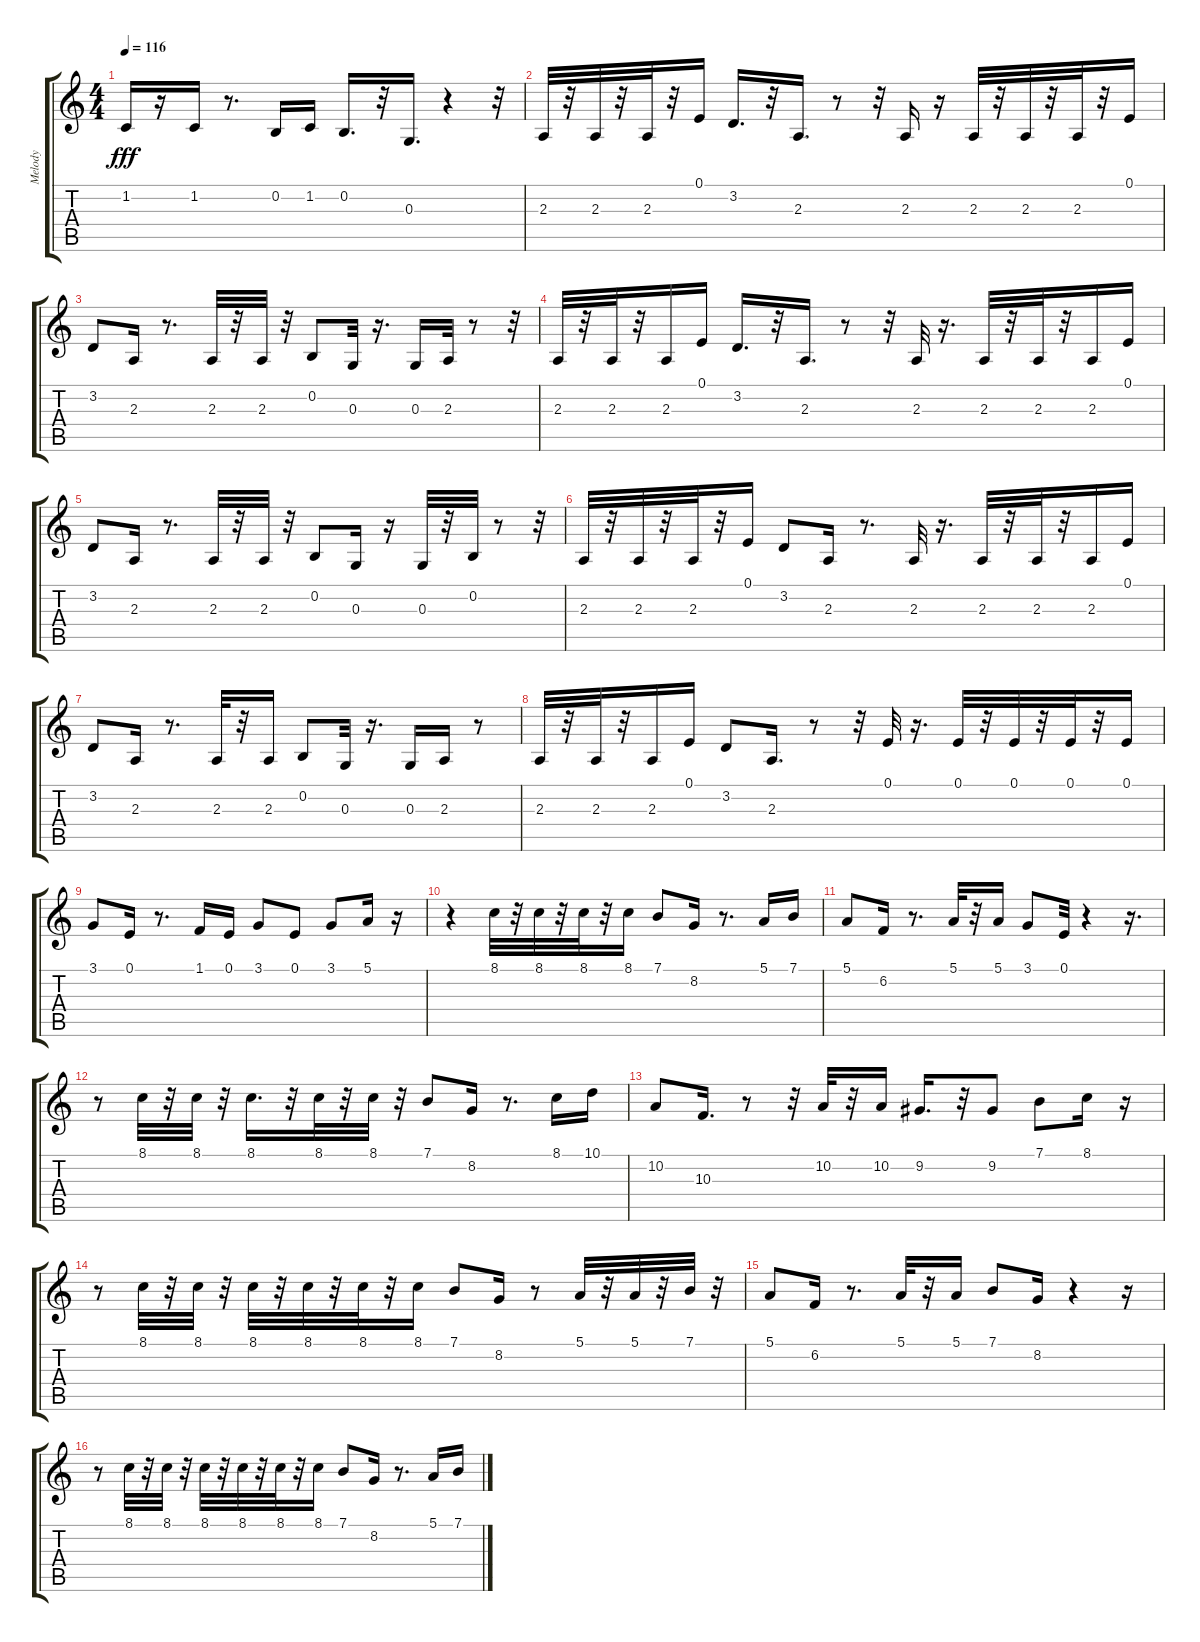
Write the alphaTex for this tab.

\track ("Melody              " "Melody    ") {instrument vibraphone}
\staff {score tabs}
\tuning (E4 B3 G3 D3 A2 E2) {hide}
\ts (4 4)
\tempo 116
\clef g2
\ks c
1.2.16{dy fff} r.16 1.2.16 r.8{d} 0.2.16 1.2.16 0.2.16{d} r.32 0.3.16{d} r.4 r.32 |
2.3.32 r.32 2.3.32 r.32 2.3.32 r.32 0.1.16 3.2.16{d} r.32 2.3.16{d} r.8 r.32 2.3.16 r.16 2.3.32 r.32 2.3.32 r.32 2.3.32 r.32 0.1.16 |
3.2.8 2.3.16 r.8{d} 2.3.32 r.32 2.3.32 r.32 0.2.8 0.3.32 r.16{d} 0.3.16 2.3.32 r.8 r.32 |
2.3.32 r.32 2.3.32 r.32 2.3.16 0.1.16 3.2.16{d} r.32 2.3.16{d} r.8 r.32 2.3.32 r.16{d} 2.3.32 r.32 2.3.32 r.32 2.3.16 0.1.16 |
3.2.8 2.3.16 r.8{d} 2.3.32 r.32 2.3.32 r.32 0.2.8 0.3.16 r.16 0.3.32 r.32 0.2.32 r.8 r.32 |
2.3.32 r.32 2.3.32 r.32 2.3.32 r.32 0.1.16 3.2.8 2.3.16 r.8{d} 2.3.32 r.16{d} 2.3.32 r.32 2.3.32 r.32 2.3.16 0.1.16 |
3.2.8 2.3.16 r.8{d} 2.3.32 r.32 2.3.16 0.2.8 0.3.32 r.16{d} 0.3.16 2.3.16 r.8 |
2.3.32 r.32 2.3.32 r.32 2.3.16 0.1.16 3.2.8 2.3.16{d} r.8 r.32 0.1.32 r.16{d} 0.1.32 r.32 0.1.32 r.32 0.1.32 r.32 0.1.16 |
3.1.8 0.1.16 r.8{d} 1.1.16 0.1.16 3.1.8 0.1.8 3.1.8 5.1.16 r.16 |
r.4 8.1.32 r.32 8.1.32 r.32 8.1.32 r.32 8.1.16 7.1.8 8.2.16 r.8{d} 5.1.16 7.1.16 |
5.1.8 6.2.16 r.8{d} 5.1.32 r.32 5.1.16 3.1.8 0.1.32 r.4 r.16{d} |
r.8 8.1.32 r.32 8.1.32 r.32 8.1.16{d} r.32 8.1.32 r.32 8.1.32 r.32 7.1.8 8.2.16 r.8{d} 8.1.16 10.1.16 |
10.2.8 10.3.16{d} r.8 r.32 10.2.32 r.32 10.2.16 9.2.16{d} r.32 9.2.8 7.1.8 8.1.16 r.16 |
r.8 8.1.32 r.32 8.1.32 r.32 8.1.32 r.32 8.1.32 r.32 8.1.32 r.32 8.1.16 7.1.8 8.2.16 r.8 5.1.32 r.32 5.1.32 r.32 7.1.32 r.32 |
5.1.8 6.2.16 r.8{d} 5.1.32 r.32 5.1.16 7.1.8 8.2.16 r.4 r.16 |
r.8 8.1.32 r.32 8.1.32 r.32 8.1.32 r.32 8.1.32 r.32 8.1.32 r.32 8.1.16 7.1.8 8.2.16 r.8{d} 5.1.16 7.1.16
